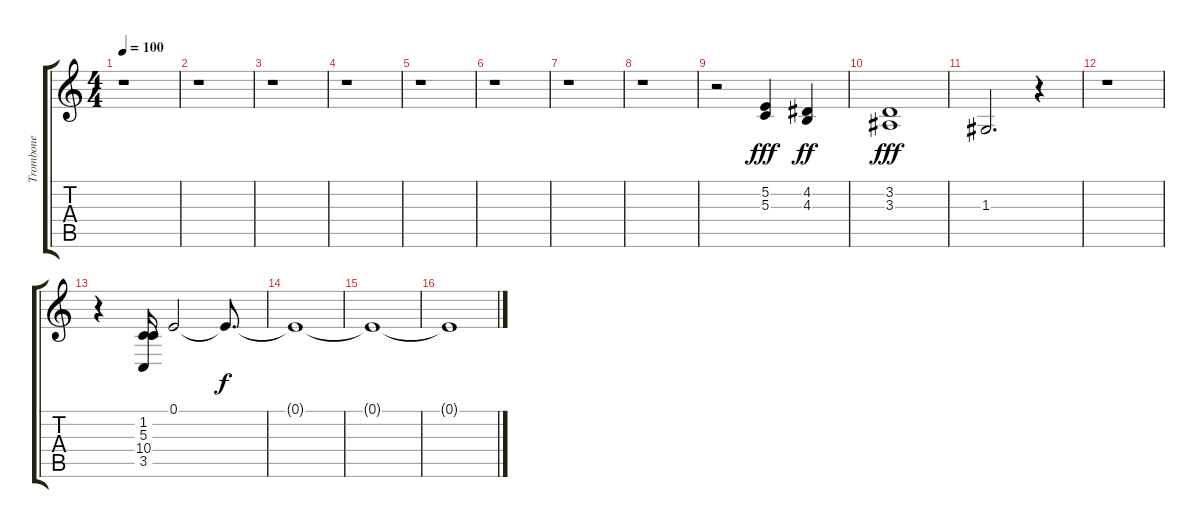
\track ("Trombone" "Trombone") {instrument trombone}
\staff {score tabs}
\tuning (E4 B3 G3 D3 A2 E2) {hide}
\ts (4 4)
\tempo 100
\clef g2
\ks c
r.1{dy fff} |
r.1 |
r.1 |
r.1 |
r.1 |
r.1 |
r.1 |
r.1 |
r.2 (5.2 5.3).4 (4.2 4.3).4{dy ff} |
(3.2 3.3).1{dy fff} |
1.3.2{d} r.4 |
r.1 |
r.4 (1.2 5.3 10.4 3.5).16 0.1.2 0.1{t}.8{d dy f} |
0.1{t}.1 |
0.1{t}.1 |
0.1{t}.1
